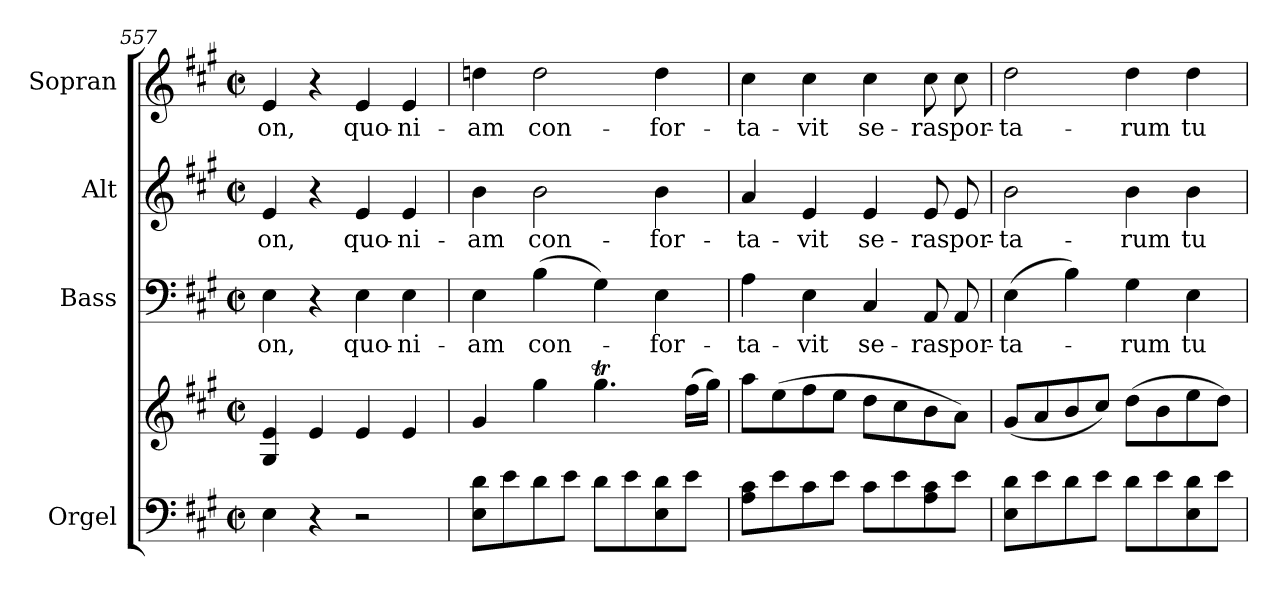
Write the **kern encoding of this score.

**kern	**kern	**kern	**text	**kern	**text	**kern	**text
*part4	*part4	*part3	*part3	*part2	*part2	*part1	*part1
*staff5	*staff4	*staff3	*staff3	*staff2	*staff2	*staff1	*staff1
*I"Orgel	*	*I"Bass	*	*I"Alt	*	*I"Sopran	*
*I'Org.	*	*I'B.	*	*I'A.	*	*I'S.	*
*clefF4	*clefG2	*clefF4	*	*clefG2	*	*clefG2	*
*k[f#c#g#]	*k[f#c#g#]	*k[f#c#g#]	*	*k[f#c#g#]	*	*k[f#c#g#]	*
*A:	*A:	*A:	*	*A:	*	*A:	*
*M2/2	*M2/2	*M2/2	*	*M2/2	*	*M2/2	*
*met(c|)	*met(c|)	*met(c|)	*	*met(c|)	*	*met(c|)	*
=557	=557	=557	=557	=557	=557	=557	=557
!	!	!	!LO:LY:b	!	!LO:LY:b	!	!LO:LY:b
4E\	4G#/ 4e/	4E\	-on,	4e/	-on,	4e/	-on,
4r	4e/	4r	.	4r	.	4r	.
!	!	!	!LO:LY:b	!	!LO:LY:b	!	!LO:LY:b
2r	4e/	4E\	quo-	4e/	quo-	4e/	quo-
!	!	!	!LO:LY:b	!	!LO:LY:b	!	!LO:LY:b
.	4e/	4E\	-ni-	4e/	-ni-	4e/	-ni-
=558	=558	=558	=558	=558	=558	=558	=558
!	!	!	!LO:LY:b	!	!LO:LY:b	!	!LO:LY:b
8E\ 8d\L	4g#/	4E\	-am	4b\	-am	4ddn\	-am
8e\	.	.	.	.	.	.	.
!	!	!	!LO:LY:b	!	!LO:LY:b	!	!LO:LY:b
8d\	4gg#\	(>4B\	con-	2b\	con-	2dd\	con-
8e\J	.	.	.	.	.	.	.
8d\L	4.gg#t\	4G#\)	.	.	.	.	.
8e\	.	.	.	.	.	.	.
!	!	!	!LO:LY:b	!	!LO:LY:b	!	!LO:LY:b
8E\ 8d\	.	4E\	-for-	4b\	-for-	4dd\	-for-
8e\J	(>16ff#\LL	.	.	.	.	.	.
.	16gg#\JJ)	.	.	.	.	.	.
!!LO:PB:g=z
=559	=559	=559	=559	=559	=559	=559	=559
!	!	!	!LO:LY:b	!	!LO:LY:b	!	!LO:LY:b
8A\ 8c#\L	8aa\L	4A\	-ta-	4a/	-ta-	4cc#\	-ta-
8e\	(>8ee\	.	.	.	.	.	.
!	!	!	!LO:LY:b	!	!LO:LY:b	!	!LO:LY:b
8c#\	8ff#\	4E\	-vit	4e/	-vit	4cc#\	-vit
8e\J	8ee\J	.	.	.	.	.	.
!	!	!	!LO:LY:b	!	!LO:LY:b	!	!LO:LY:b
8c#\L	8dd\L	4C#/	se-	4e/	se-	4cc#\	se-
8e\	8cc#\	.	.	.	.	.	.
!	!	!	!LO:LY:b	!	!LO:LY:b	!	!LO:LY:b
8A\ 8c#\	8b\	8AA/	-ras	8e/	-ras	8cc#\	-ras
!	!	!	!LO:LY:b	!	!LO:LY:b	!	!LO:LY:b
8e\J	8a\J)	8AA/	por-	8e/	por-	8cc#\	por-
=560	=560	=560	=560	=560	=560	=560	=560
!	!	!	!LO:LY:b	!	!LO:LY:b	!	!LO:LY:b
8E\ 8d\L	(<8g#/L	(>4E\	-ta-	2b\	-ta-	2dd\	-ta-
8e\	8a/	.	.	.	.	.	.
8d\	8b/	4B\)	.	.	.	.	.
8e\J	8cc#/J)	.	.	.	.	.	.
!	!	!	!LO:LY:b	!	!LO:LY:b	!	!LO:LY:b
8d\L	(>8dd\L	4G#\	-rum	4b\	-rum	4dd\	-rum
8e\	8b\	.	.	.	.	.	.
!	!	!	!LO:LY:b	!	!LO:LY:b	!	!LO:LY:b
8E\ 8d\	8ee\	4E\	tu-	4b\	tu-	4dd\	tu-
8e\J	8dd\J)	.	.	.	.	.	.
=	=	=	=	=	=	=	=
*-	*-	*-	*-	*-	*-	*-	*-
